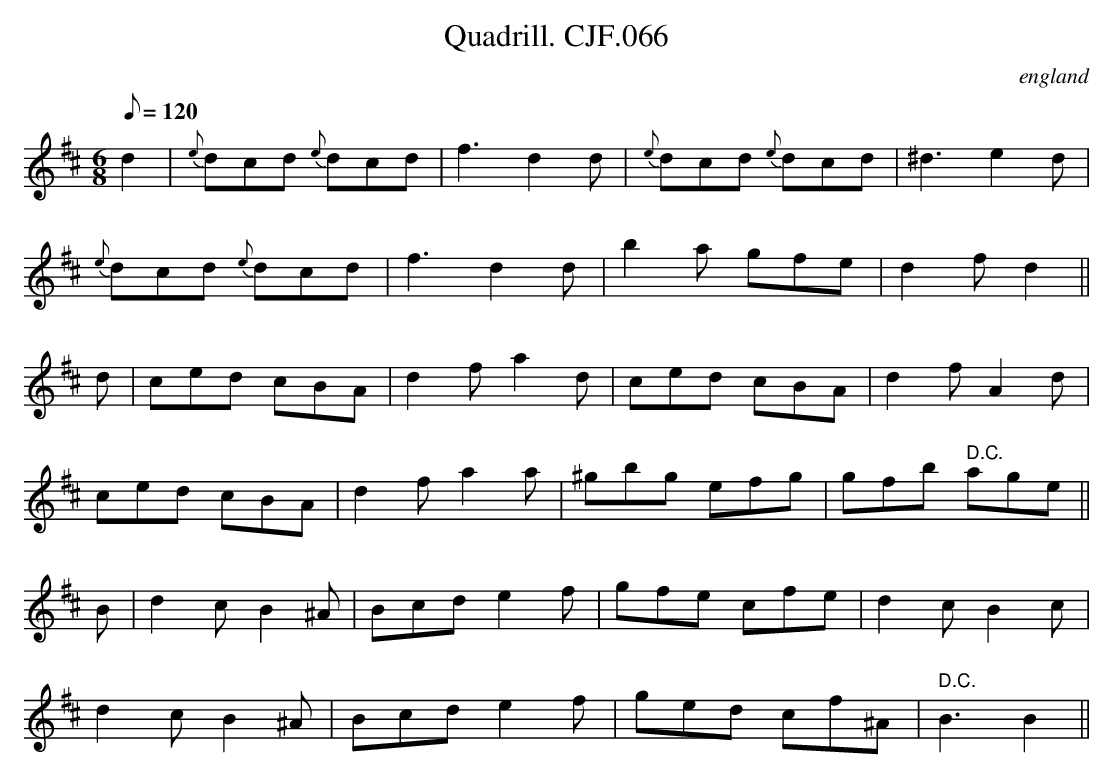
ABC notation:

X:1
T:Quadrill. CJF.066
O:england
M:6/8
L:1/8
Q:120
K:D
d2|{e}dcd {e}dcd|f3d2d|{e}dcd {e}dcd|^d3e2d|
{e}dcd {e}dcd|f3d2d|b2a gfe|d2fd2||
d|ced cBA|d2fa2d|ced cBA|d2fA2d|
ced cBA|d2fa2a|^gbg efg|gfb" D.C." age||
B|d2cB2^A|Bcde2f|gfe cfe|d2cB2c|
d2cB2^A|Bcde2f|ged cf^A|" D.C."B3B2||
